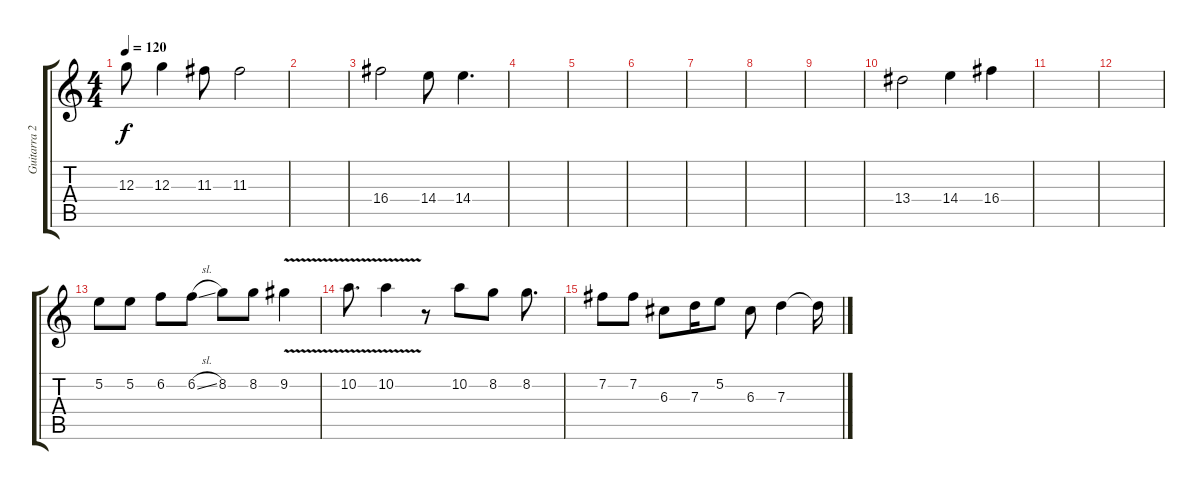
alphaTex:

\track ("Guitarra 2" "Guitarra 2") {instrument acousticguitarsteel}
\staff {score tabs}
\tuning (E4 B3 G3 D3 A2 E2) {hide}
\ts (4 4)
\tempo 120
\clef g2
\ks c
12.3.8{dy f} 12.3.4 11.3.8 11.3.2 |
|
16.4.2 14.4.8 14.4.4{d} |
|
|
|
|
|
|
13.4.2 14.4.4 16.4.4 |
|
|
5.2.8 5.2.8 6.2.8 6.2{sl}.8 8.2.8 8.2.8 9.2{v}.4 |
10.2{v}.8{d} 10.2{v}.4 r.8 10.2.8 8.2.8 8.2.8{d} |
7.2.8 7.2.8 6.3.8 7.3.16 5.2.8 6.3.8 7.3.4 7.3{t}.16
